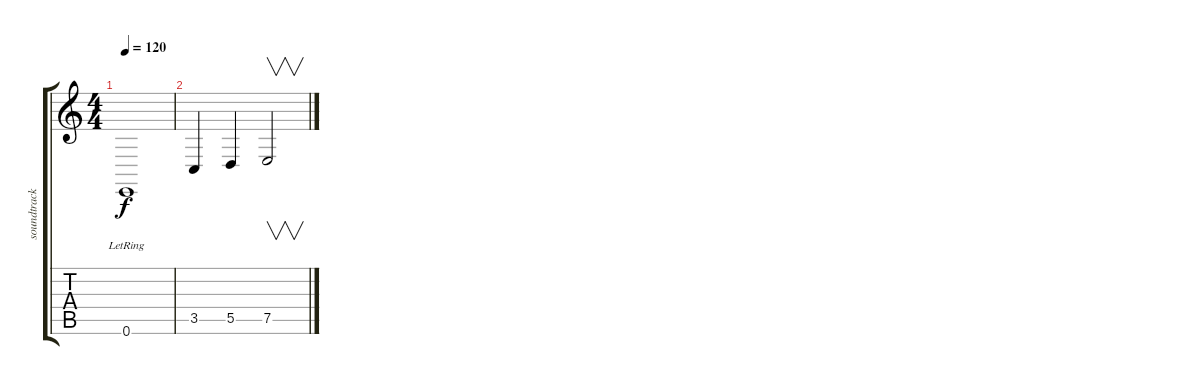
\track ("soundtrack" "soundtrack") {instrument fx2soundtrack}
\staff {score tabs}
\tuning (E4 B3 G3 D3 A2 E2) {hide}
\ts (4 4)
\tempo 120
\clef g2
\ks c
0.6{lr}.1{dy f} |
3.5.4 5.5.4 7.5.2{v}
